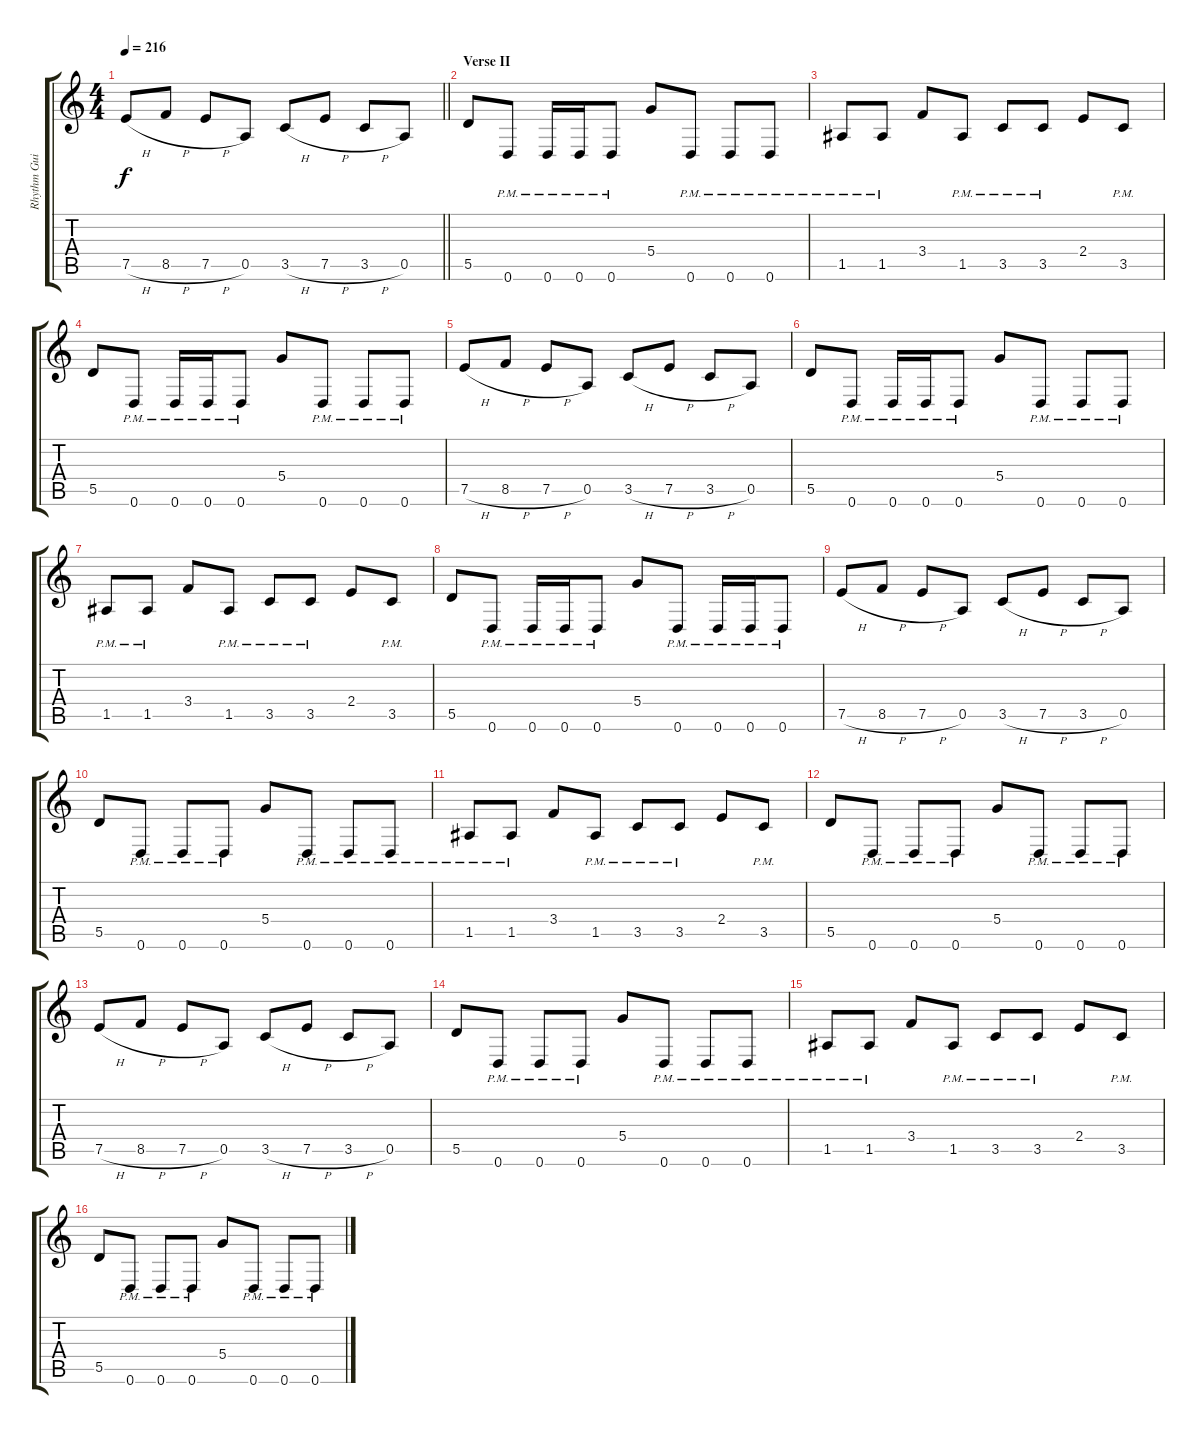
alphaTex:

\track ("Rhythm Guitar II" "Rhythm Gui") {instrument overdrivenguitar}
\staff {score tabs}
\tuning (E4 B3 G3 D3 A2 D2) {hide}
\ts (4 4)
\tempo 216
\clef g2
\barLineRight lightlight
\ks c
7.5{h}.8{dy f} 8.5{h}.8 7.5{h}.8 0.5.8 3.5{h}.8 7.5{h}.8 3.5{h}.8 0.5.8 |
\section ("" "Verse II")
5.5.8 0.6{pm}.8 0.6{pm}.16 0.6{pm}.16 0.6{pm}.8 5.4.8 0.6{pm}.8 0.6{pm}.8 0.6{pm}.8 |
1.5{pm}.8 1.5{pm}.8 3.4.8 1.5{pm}.8 3.5{pm}.8 3.5{pm}.8 2.4.8 3.5{pm}.8 |
5.5.8 0.6{pm}.8 0.6{pm}.16 0.6{pm}.16 0.6{pm}.8 5.4.8 0.6{pm}.8 0.6{pm}.8 0.6{pm}.8 |
7.5{h}.8 8.5{h}.8 7.5{h}.8 0.5.8 3.5{h}.8 7.5{h}.8 3.5{h}.8 0.5.8 |
5.5.8 0.6{pm}.8 0.6{pm}.16 0.6{pm}.16 0.6{pm}.8 5.4.8 0.6{pm}.8 0.6{pm}.8 0.6{pm}.8 |
1.5{pm}.8 1.5{pm}.8 3.4.8 1.5{pm}.8 3.5{pm}.8 3.5{pm}.8 2.4.8 3.5{pm}.8 |
5.5.8 0.6{pm}.8 0.6{pm}.16 0.6{pm}.16 0.6{pm}.8 5.4.8 0.6{pm}.8 0.6{pm}.16 0.6{pm}.16 0.6{pm}.8 |
7.5{h}.8 8.5{h}.8 7.5{h}.8 0.5.8 3.5{h}.8 7.5{h}.8 3.5{h}.8 0.5.8 |
5.5.8 0.6{pm}.8 0.6{pm}.8 0.6{pm}.8 5.4.8 0.6{pm}.8 0.6{pm}.8 0.6{pm}.8 |
1.5{pm}.8 1.5{pm}.8 3.4.8 1.5{pm}.8 3.5{pm}.8 3.5{pm}.8 2.4.8 3.5{pm}.8 |
5.5.8 0.6{pm}.8 0.6{pm}.8 0.6{pm}.8 5.4.8 0.6{pm}.8 0.6{pm}.8 0.6{pm}.8 |
7.5{h}.8 8.5{h}.8 7.5{h}.8 0.5.8 3.5{h}.8 7.5{h}.8 3.5{h}.8 0.5.8 |
5.5.8 0.6{pm}.8 0.6{pm}.8 0.6{pm}.8 5.4.8 0.6{pm}.8 0.6{pm}.8 0.6{pm}.8 |
1.5{pm}.8 1.5{pm}.8 3.4.8 1.5{pm}.8 3.5{pm}.8 3.5{pm}.8 2.4.8 3.5{pm}.8 |
5.5.8 0.6{pm}.8 0.6{pm}.8 0.6{pm}.8 5.4.8 0.6{pm}.8 0.6{pm}.8 0.6{pm}.8
